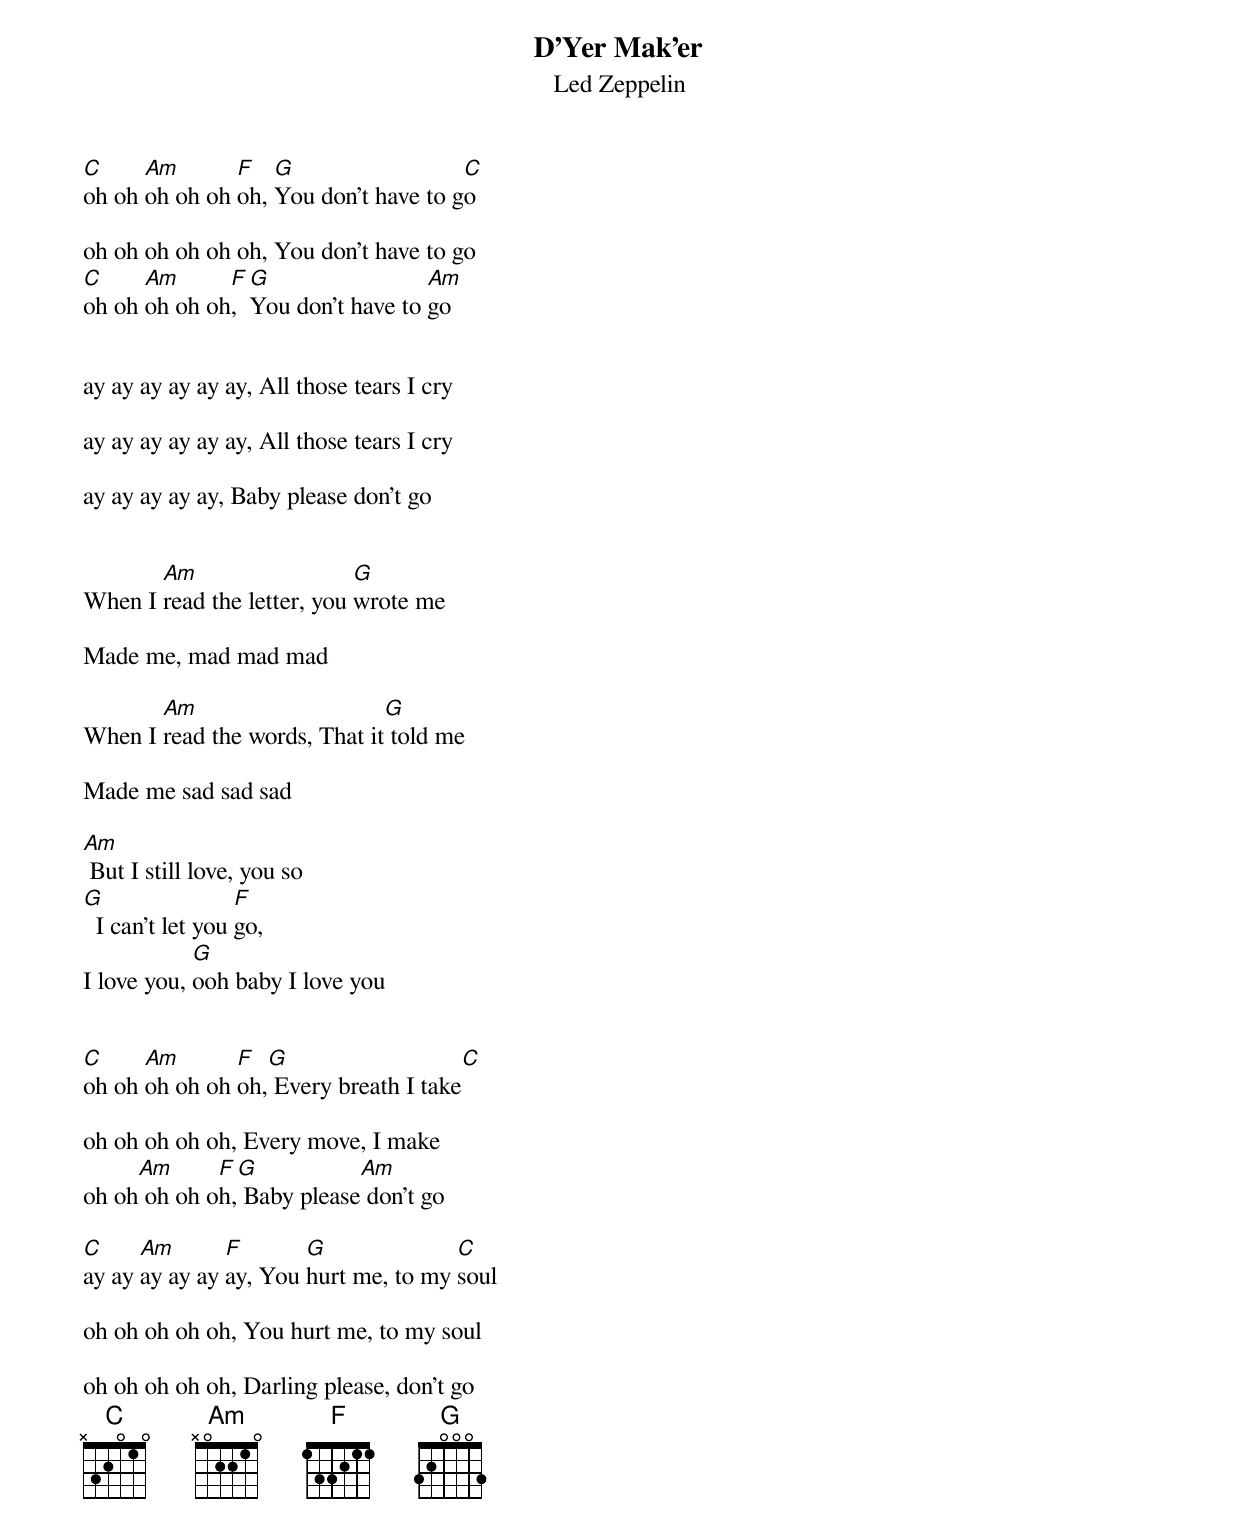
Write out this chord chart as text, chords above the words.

D'Yer Mak'er
Led Zeppelin


C     Am       F   G                  C
oh oh oh oh oh oh, You don't have to go

oh oh oh oh oh oh, You don't have to go
C     Am      F  G                 Am
oh oh oh oh oh,  You don't have to go


ay ay ay ay ay ay, All those tears I cry

ay ay ay ay ay ay, All those tears I cry

ay ay ay ay ay, Baby please don't go


       Am                   G
When I read the letter, you wrote me

Made me, mad mad mad

       Am                     G
When I read the words, That it told me

Made me sad sad sad

Am
 But I still love, you so
G                 F
  I can't let you go,
            G
I love you, ooh baby I love you


C     Am       F  G                   C
oh oh oh oh oh oh, Every breath I take

oh oh oh oh oh, Every move, I make
     Am      F G           Am
oh oh oh oh oh, Baby please don't go

C     Am       F       G              C
ay ay ay ay ay ay, You hurt me, to my soul

oh oh oh oh oh, You hurt me, to my soul

oh oh oh oh oh, Darling please, don't go
